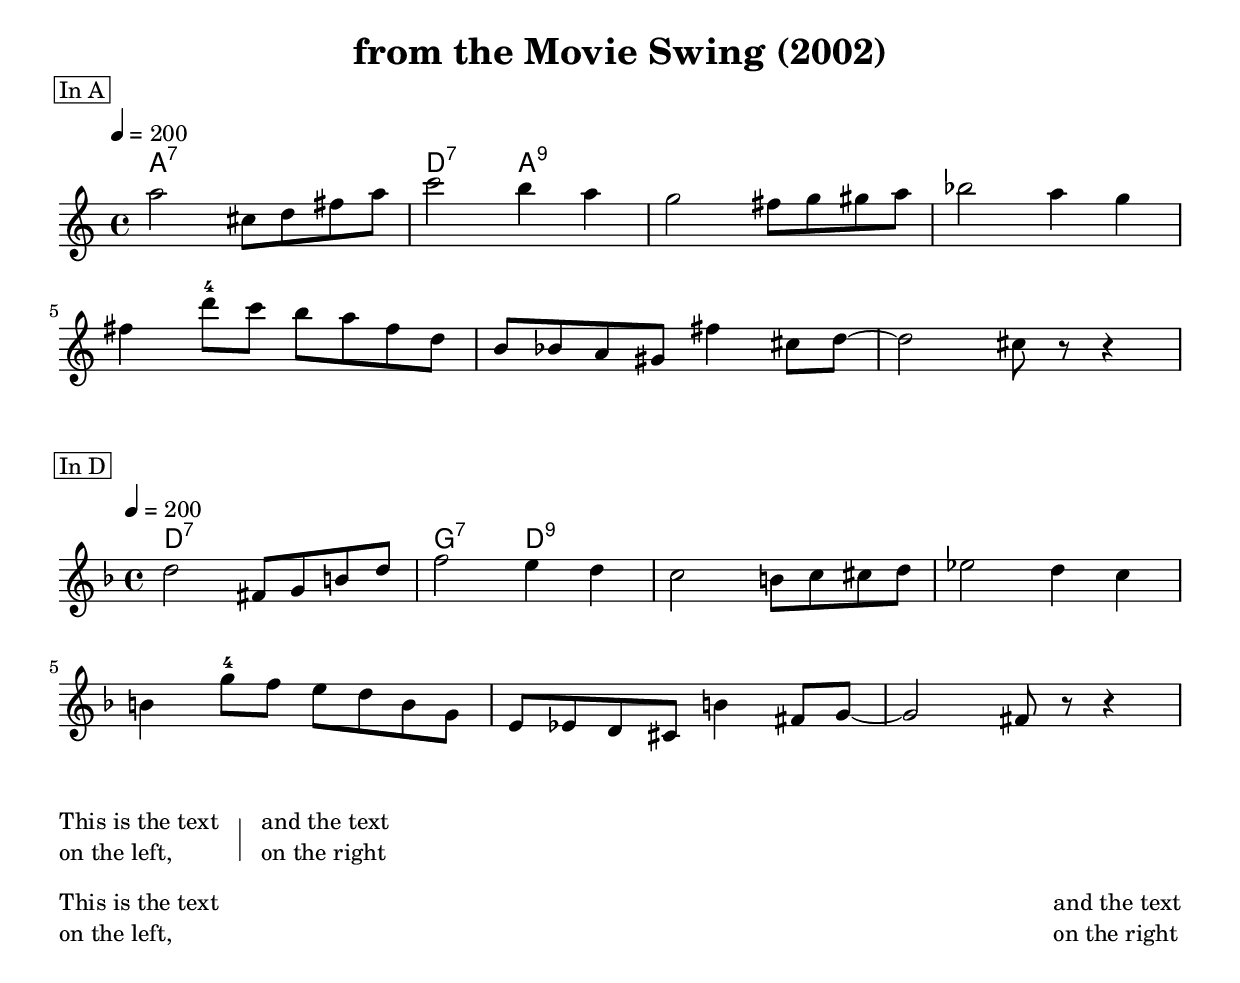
\version "2.24.0"
\language "english"

%\include "profondo.ily"
%\include "LilyJAZZ.ily"
%\include "improviso.ily"
%\include "paganini.ily"



\header {
  title = "from the Movie Swing (2002)"
  composer = ""
}

global = {
  \time 4/4
  \key c \major
  \tempo 4=200
}

chordNames = \chordmode {
  \global
  a1:7 d2:7 a1:9

}

melody = \relative c'' {
  \global
  a'2 cs,8 d fs a
  c2 b4 a 
  g2 fs8 g gs a
  bf2 a4 g
  \break
  fs4
  %\tuplet 3/2
  {d'8-4 c b } a8 fs
  d8
  %\tuplet 3/2
  {b8 bf a} gs8  fs'4 cs8 d8~
  d2 cs8 r8 r4
}

\markup \override #'(box-padding . 0.4) \box "In A"
\score {
  <<
    \new ChordNames \chordNames
    \new Staff { \melody }
  >>
  \layout {indent=0 }
  \midi { }
}


\markup \override #'(box-padding . 0.4) \box "In D"

\score {
  <<
    \new ChordNames { \transpose a d, \chordNames}
    \new Staff      { \transpose a d  \melody    }
  >>
  \layout {indent=0 }
  \midi { }
}


#(define (average a b c) (/ (+ a b c) 3))

#(define-markup-command (draw-line layout props dest)
  (number-pair?)
  #:category graphic
  #:properties ((thickness 1))
  "…documentation…"
  (let ((th (* (ly:output-def-lookup layout 'line-thickness)
               thickness))
        (x (car dest))
        (y (cdr dest)))
    (make-line-stencil th 0 0 x y)))

   % \markup \draw-line #'(20 . 0)


\markup \concat {
  \left-column { "This is the text" "on the left," }
  \hspace #2 \raise #1 \draw-line #'(0 . -4) \hspace #2
  \left-column { "and the text" "on the right"  }
}

\markup \strut
\markup \strut

\markup \fill-line {
  \column { "This is the text" "on the left," }
  \column { "and the text" "on the right"  }
}